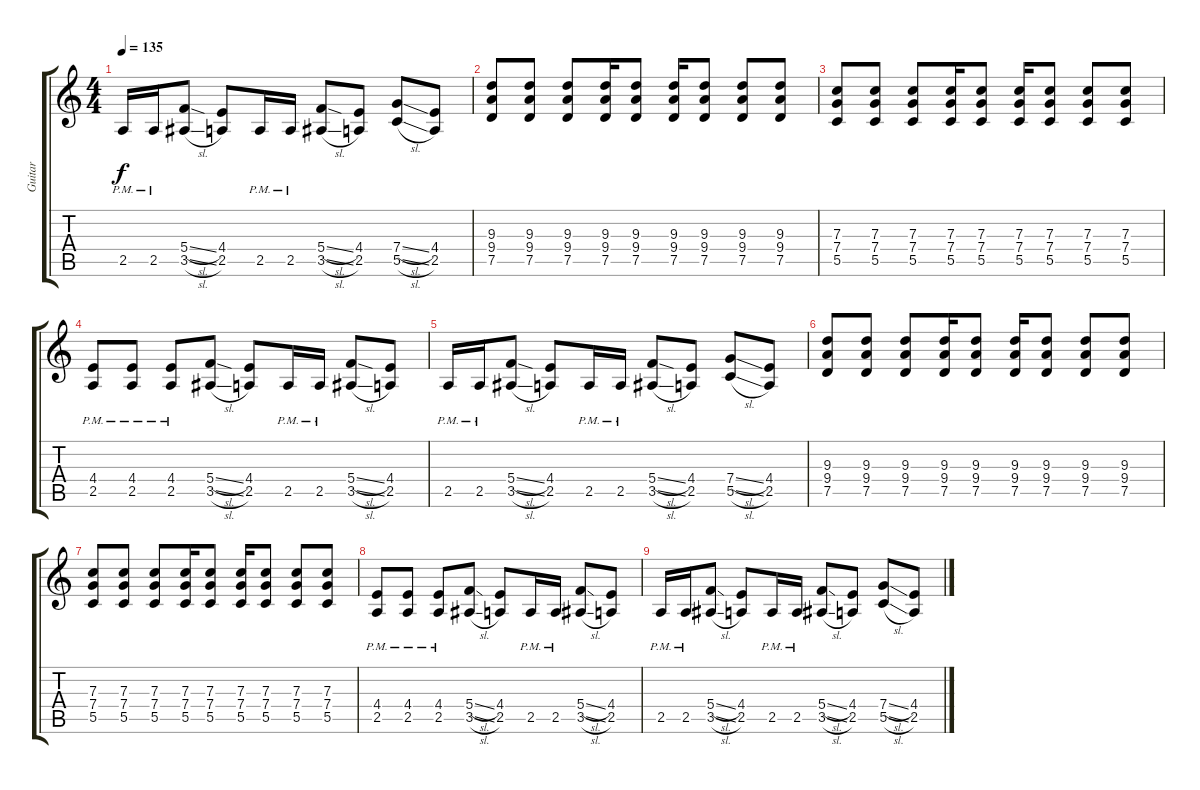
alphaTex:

\track ("Guitar" "Guitar") {instrument distortionguitar}
\staff {score tabs}
\tuning (D4 A3 F3 C3 G2 D2) {hide}
\ts (4 4)
\tempo 135
\clef g2
\ks c
2.5{pm}.16{dy f} 2.5{pm}.16 (5.4{sl} 3.5{sl}).8 (4.4 2.5).8 2.5{pm}.16 2.5{pm}.16 (5.4{sl} 3.5{sl}).8 (4.4 2.5).8 (7.4{sl} 5.5{sl}).8 (4.4 2.5).8 |
(9.3 9.4 7.5).8 (9.3 9.4 7.5).8 (9.3 9.4 7.5).8 (9.3 9.4 7.5).16 (9.3 9.4 7.5).8 (9.3 9.4 7.5).16 (9.3 9.4 7.5).8 (9.3 9.4 7.5).8 (9.3 9.4 7.5).8 |
(7.3 7.4 5.5).8 (7.3 7.4 5.5).8 (7.3 7.4 5.5).8 (7.3 7.4 5.5).16 (7.3 7.4 5.5).8 (7.3 7.4 5.5).16 (7.3 7.4 5.5).8 (7.3 7.4 5.5).8 (7.3 7.4 5.5).8 |
(4.4{pm} 2.5).8 (4.4{pm} 2.5).8 (4.4{pm} 2.5).8 (5.4{sl} 3.5{sl}).8 (4.4 2.5).8 2.5{pm}.16 2.5{pm}.16 (5.4{sl} 3.5{sl}).8 (4.4 2.5).8 |
2.5{pm}.16 2.5{pm}.16 (5.4{sl} 3.5{sl}).8 (4.4 2.5).8 2.5{pm}.16 2.5{pm}.16 (5.4{sl} 3.5{sl}).8 (4.4 2.5).8 (7.4{sl} 5.5{sl}).8 (4.4 2.5).8 |
(9.3 9.4 7.5).8 (9.3 9.4 7.5).8 (9.3 9.4 7.5).8 (9.3 9.4 7.5).16 (9.3 9.4 7.5).8 (9.3 9.4 7.5).16 (9.3 9.4 7.5).8 (9.3 9.4 7.5).8 (9.3 9.4 7.5).8 |
(7.3 7.4 5.5).8 (7.3 7.4 5.5).8 (7.3 7.4 5.5).8 (7.3 7.4 5.5).16 (7.3 7.4 5.5).8 (7.3 7.4 5.5).16 (7.3 7.4 5.5).8 (7.3 7.4 5.5).8 (7.3 7.4 5.5).8 |
(4.4{pm} 2.5).8 (4.4{pm} 2.5).8 (4.4{pm} 2.5).8 (5.4{sl} 3.5{sl}).8 (4.4 2.5).8 2.5{pm}.16 2.5{pm}.16 (5.4{sl} 3.5{sl}).8 (4.4 2.5).8 |
2.5{pm}.16 2.5{pm}.16 (5.4{sl} 3.5{sl}).8 (4.4 2.5).8 2.5{pm}.16 2.5{pm}.16 (5.4{sl} 3.5{sl}).8 (4.4 2.5).8 (7.4{sl} 5.5{sl}).8 (4.4 2.5).8
